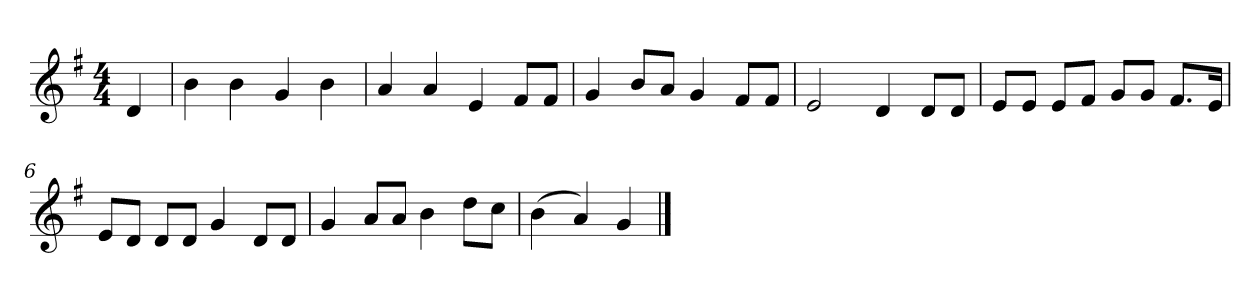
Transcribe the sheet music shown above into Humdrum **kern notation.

**kern
*part1
*staff1
*k[f#]
*M4/4
*MM120
=
4d
=1
4b
4b
4g
4b
=2
4a
4a
4e
8f#L
8f#J
=3
4g
8bL
8aJ
4g
8f#L
8f#J
=4
2e
4d
8dL
8dJ
=5
8eL
8eJ
8eL
8f#J
8gL
8gJ
8.f#L
16eJk
=6
8eL
8dJ
8dL
8dJ
4g
8dL
8dJ
=7
4g
8aL
8aJ
4b
8ddL
8ccJ
=8
(4b
4a)
4g
==
*-
